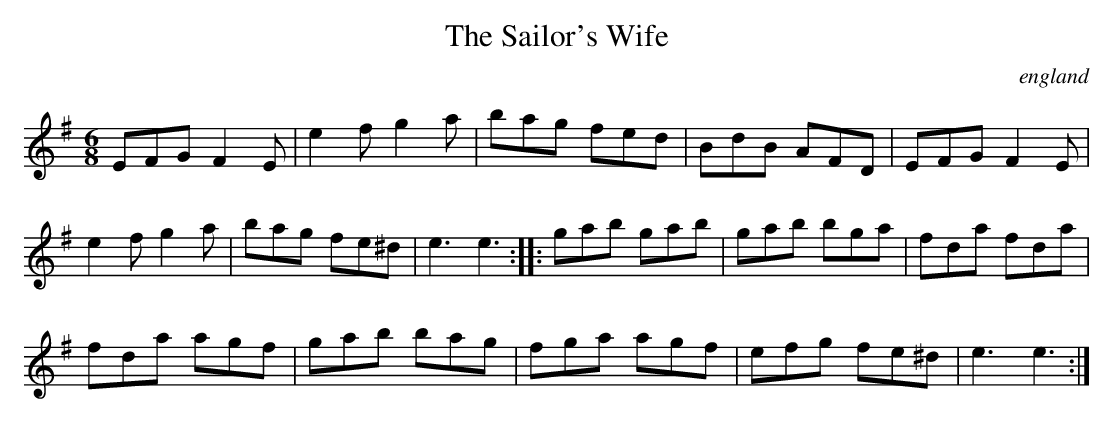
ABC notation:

X:1
T:Sailor's Wife, The
O:england
M:6/8
L:1/8
K:Em
EFG F2 E|e2 f g2 a|bag fed|BdB AFD|EFG F2 E|
e2 f g2 a|bag fe^d|e3 e3::gab gab|gab bga|fda fda|
fda agf|gab bag|fga agf|efg fe^d|e3 e3:|]
